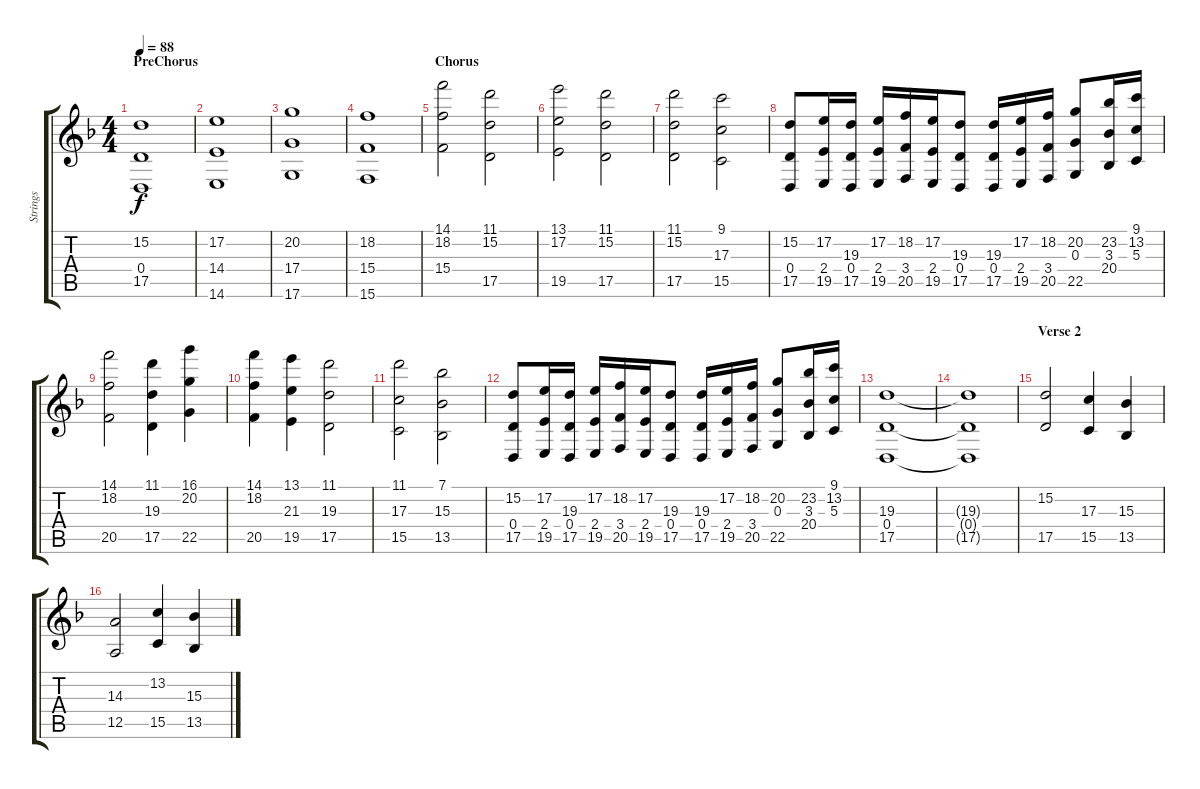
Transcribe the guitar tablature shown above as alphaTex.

\track ("Strings" "Strings") {instrument synthstrings1}
\staff {score tabs}
\tuning (Eb5 B3 G3 D3 A2 D2) {hide}
\ts (4 4)
\section ("" "PreChorus")
\tempo 88
\clef g2
\ks f
(15.2 0.4 17.5).1{dy f} |
(17.2 14.4 14.6).1 |
(20.2 17.4 17.6).1 |
(18.2 15.4 15.6).1 |
\section ("" "Chorus")
(14.1 18.2 15.4).2 (11.1 15.2 17.5).2 |
(13.1 17.2 19.5).2 (11.1 15.2 17.5).2 |
(11.1 15.2 17.5).2 (9.1 17.3 15.5).2 |
(15.2 0.4 17.5).8 (17.2 2.4 19.5).16 (19.3 0.4 17.5).16 (17.2 2.4 19.5).16 (18.2 3.4 20.5).16 (17.2 2.4 19.5).16 (19.3 0.4 17.5).8 (19.3 0.4 17.5).16 (17.2 2.4 19.5).16 (18.2 3.4 20.5).16 (20.2 0.3 22.5).8 (23.2 3.3 20.4).16 (9.1 13.2 5.3).16 |
(14.1 18.2 20.5).2 (11.1 19.3 17.5).4 (16.1 20.2 22.5).4 |
(14.1 18.2 20.5).4 (13.1 21.3 19.5).4 (11.1 19.3 17.5).2 |
(11.1 17.3 15.5).2 (7.1 15.3 13.5).2 |
(15.2 0.4 17.5).8 (17.2 2.4 19.5).16 (19.3 0.4 17.5).16 (17.2 2.4 19.5).16 (18.2 3.4 20.5).16 (17.2 2.4 19.5).16 (19.3 0.4 17.5).8 (19.3 0.4 17.5).16 (17.2 2.4 19.5).16 (18.2 3.4 20.5).16 (20.2 0.3 22.5).8 (23.2 3.3 20.4).16 (9.1 13.2 5.3).16 |
(19.3 0.4 17.5).1 |
(19.3{t} 0.4{t} 17.5{t}).1 |
\section ("" "Verse 2")
(15.2 17.5).2 (17.3 15.5).4 (15.3 13.5).4 |
(14.3 12.5).2 (13.2 15.5).4 (15.3 13.5).4
